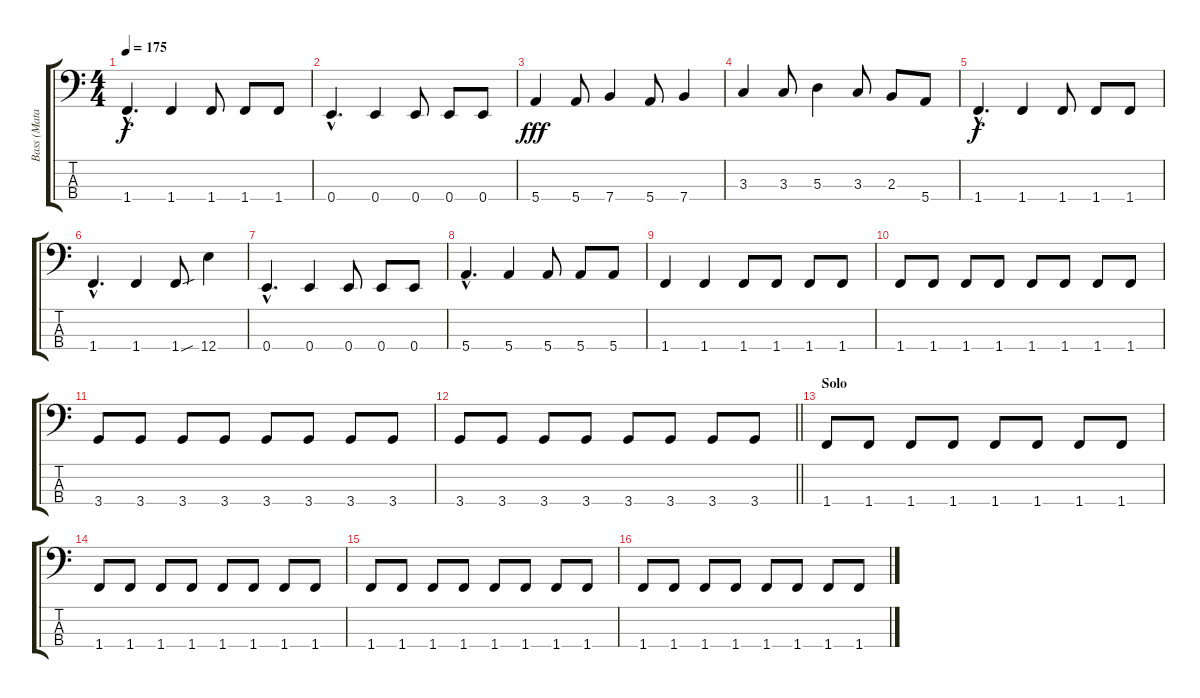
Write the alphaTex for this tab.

\track ("Bass (Matatabi)" "Bass (Mata") {instrument electricbasspick}
\staff {score tabs}
\tuning (G2 D2 A1 E1) {hide}
\ts (4 4)
\tempo 175
\clef f4
\ks c
1.4{hac}.4{d dy f} 1.4.4 1.4.8 1.4.8 1.4.8 |
0.4{hac}.4{d} 0.4.4 0.4.8 0.4.8 0.4.8 |
5.4.4{dy fff} 5.4.8 7.4.4 5.4.8 7.4.4 |
3.3.4 3.3.8 5.3.4 3.3.8 2.3.8 5.4.8 |
1.4{hac}.4{d dy f} 1.4.4 1.4.8 1.4.8 1.4.8 |
1.4{hac}.4{d} 1.4.4 1.4{sou}.8 12.4.4 |
0.4{hac}.4{d} 0.4.4 0.4.8 0.4.8 0.4.8 |
5.4{hac}.4{d} 5.4.4 5.4.8 5.4.8 5.4.8 |
1.4.4 1.4.4 1.4.8 1.4.8 1.4.8 1.4.8 |
1.4.8 1.4.8 1.4.8 1.4.8 1.4.8 1.4.8 1.4.8 1.4.8 |
3.4.8 3.4.8 3.4.8 3.4.8 3.4.8 3.4.8 3.4.8 3.4.8 |
\barLineRight lightlight
3.4.8 3.4.8 3.4.8 3.4.8 3.4.8 3.4.8 3.4.8 3.4.8 |
\section ("" "Solo")
1.4.8 1.4.8 1.4.8 1.4.8 1.4.8 1.4.8 1.4.8 1.4.8 |
1.4.8 1.4.8 1.4.8 1.4.8 1.4.8 1.4.8 1.4.8 1.4.8 |
1.4.8 1.4.8 1.4.8 1.4.8 1.4.8 1.4.8 1.4.8 1.4.8 |
1.4.8 1.4.8 1.4.8 1.4.8 1.4.8 1.4.8 1.4.8 1.4.8
